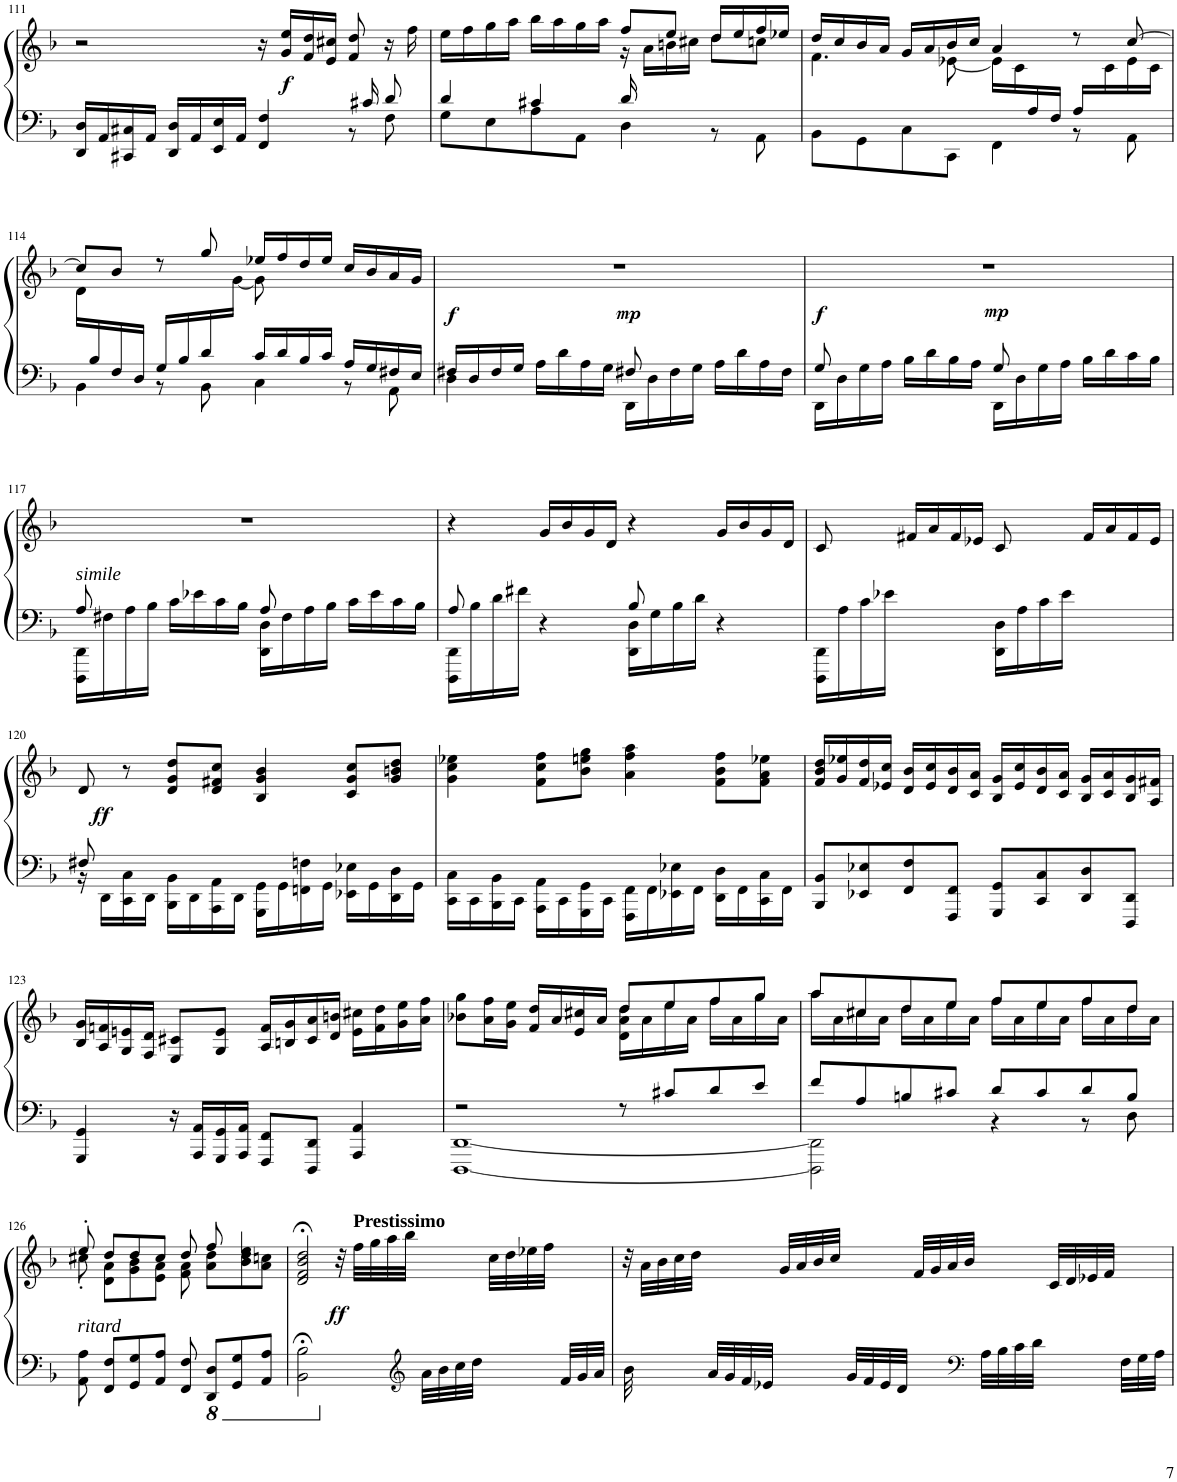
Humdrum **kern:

**kern	**kern	**dynam
*part1	*part1	*part1
*staff2	*staff1	*staff1/2
*I"Piano	*	*
*I'Pno	*	*
!!LO:PB:g=z
*clefF4	*clefG2	*
*k[b-]	*k[b-]	*
*M4/4	*M4/4	*
*met(c)	*met(c)	*
=111	=111	=111
*^	*	*
16DD/ 16D/LL	2.ryy	2r	.
16AA/	.	.	.
16CC#X/ 16C#X/	.	.	.
16AA/JJ	.	.	.
16DD/ 16D/LL	.	.	.
16AA/	.	.	.
16EE/ 16E/	.	.	.
16AA/JJ	.	.	.
4FF/ 4F/	.	16r	.
!	!	!	!LO:DY:b
.	.	16g/ 16ee/LL	f
.	.	16f/ 16dd/	.
.	.	16e/ 16cc#X/JJ	.
16ryy	8r	8f/ 8dd/	.
16c#X/	.	.	.
8d/	8F\	16r	.
.	.	16ff\	.
=112	=112	=112	=112
*	*	*^	*
4d/	8G\L	16ee\LL	2ryy	.
.	.	16ff\	.	.
.	8E\	16gg\	.	.
.	.	16aa\JJ	.	.
4c#X/	8A\	16bb-\LL	.	.
.	.	16aa\	.	.
.	8AA\J	16gg\	.	.
.	.	16aa\JJ	.	.
16d/	4D\	8ff/L	16r	.
16ryy	.	.	16a\LL	.
8ryy	.	8ee/J	16bn\	.
.	.	.	16cc#X\JJ	.
4ryy	8r	16dd/LL	8dd\L	.
.	.	16ee/	.	.
.	8AA\	16ff/	8ccn\J	.
.	.	16ee-X/JJ	.	.
=113	=113	=113	=113	=113
*	*^	*	*	*
8ryy	1ryy	8BB-\L	16dd/LL	4.f\	.
.	.	.	16cc/	.	.
.	.	8GG\	16b-/	.	.
.	.	.	16a/JJ	.	.
.	.	8C\	16g/LL	.	.
.	.	.	16a/	.	.
.	.	8CC\J	16b-/	[8e-X\	.
.	.	.	16cc/JJ	.	.
.	.	4FF\	4a/	16e-\LL]	.
.	.	.	.	16c\	.
16A/	.	.	.	8.ryy	.
16F/JJ	.	.	.	.	.
16A/LL	.	8r	8r	.	.
8.ryy	.	.	.	16c\	.
.	.	8AA\	[8cc/	16e-\	.
.	.	.	.	16c\JJ	.
!!LO:LB:g=z	!!
=114	=114	=114	=114	=114	=114
16ryy	2ryy	4BB-\	8cc/L]	16d\LL	.
16B-/	.	.	.	4.ryy	.
16F/	.	.	8b-/J	.	.
16D/JJ	.	.	.	.	.
16G/LL	.	8r	8r	.	.
16B-/	.	.	.	.	.
16d/	.	8BB-\	8gg/	.	.
2ryy	.	.	.	[16g\JJ	.
.	16c/LL	4C\	16ee-X/LL	8g\]	.
.	16d/	.	16ff/	.	.
.	16B-/	.	16dd/	8ryy	.
.	16c/JJ	.	16ee-/JJ	.	.
.	16A/LL	8r	16cc/LL	4ryy	.
.	16G/	.	16b-/	.	.
.	16F#X/	8AA\	16a/	.	.
16ryy	16E/JJ	.	16g/JJ	.	.
*	*v	*v	*	*	*
*	*	*v	*v	*
=115	=115	=115	=115
!	!	!	!LO:DY:a=2
16F#X/LL	4D\	1r	f
16D/	.	.	.
16F#/	.	.	.
16G/JJ	.	.	.
16A\LL	4ryy	.	.
16d\	.	.	.
16A\	.	.	.
16G\JJ	.	.	.
!	!	!	!LO:DY:a=2
8F#X/	16DD\LL	.	mp
.	16D\	.	.
8ryy	16F#\	.	.
.	16G\JJ	.	.
16A\LL	4ryy	.	.
16d\	.	.	.
16A\	.	.	.
16F#\JJ	.	.	.
=116	=116	=116	=116
!	!	!	!LO:DY:a=2
8G/	16DD\LL	1r	f
.	16D\	.	.
8ryy	16G\	.	.
.	16A\JJ	.	.
16B-\LL	4ryy	.	.
16d\	.	.	.
16B-\	.	.	.
16A\JJ	.	.	.
!	!	!	!LO:DY:a=2
8G/	16DD\LL	.	mp
.	16D\	.	.
8ryy	16G\	.	.
.	16A\JJ	.	.
16B-\LL	4ryy	.	.
16d\	.	.	.
16c\	.	.	.
16B-\JJ	.	.	.
!!LO:LB:g=z
=117	=117	=117	=117
!LO:TX:a:i:t=simile	!	!	!
8A/	16DDD\ 16DD\LL	1r	.
.	16F#X\	.	.
8ryy	16A\	.	.
.	16B-\JJ	.	.
16c\LL	4ryy	.	.
16e-X\	.	.	.
16c\	.	.	.
16B-\JJ	.	.	.
8A/	16DD\ 16D\LL	.	.
.	16F#\	.	.
8ryy	16A\	.	.
.	16B-\JJ	.	.
16c\LL	4ryy	.	.
16e-\	.	.	.
16c\	.	.	.
16B-\JJ	.	.	.
=118	=118	=118	=118
8A/	16DDD\ 16DD\LL	4r	.
.	16B-\	.	.
8ryy	16d\	.	.
.	16f#X\JJ	.	.
4r	4ryy	16g/LL	.
.	.	16b-/	.
.	.	16g/	.
.	.	16d/JJ	.
8B-/	16DD\ 16D\LL	4r	.
.	16G\	.	.
8ryy	16B-\	.	.
.	16d\JJ	.	.
4r	4ryy	16g/LL	.
.	.	16b-/	.
.	.	16g/	.
.	.	16d/JJ	.
=119	=119	=119	=119
1ryy	16DDD\ 16DD\LL	8c/	.
.	16A\	.	.
.	16c\	8ryy	.
.	16e-X\JJ	.	.
.	4ryy	16f#X/LL	.
.	.	16a/	.
.	.	16f#/	.
.	.	16e-X/JJ	.
.	16DD\ 16D\LL	8c/	.
.	16A\	.	.
.	16c\	8ryy	.
.	16e-\JJ	.	.
.	4ryy	16f#/LL	.
.	.	16a/	.
.	.	16f#/	.
.	.	16e-/JJ	.
!!LO:LB:g=z
=120	=120	=120	=120
8F#X/	16r	8d/	.
!	!	!	!LO:DY:a=2
.	16DD\LL	.	ff
8ryy	16CC\ 16C\	8r	.
.	16DD\JJ	.	.
4ryy	16BBB-\ 16BB-\LL	8d/ 8g/ 8dd/L	.
.	16DD\	.	.
.	16AAA\ 16AA\	8d/ 8f#X/ 8cc/J	.
.	16DD\JJ	.	.
2ryy	16GGG\ 16GG\LL	4B-/ 4g/ 4b-/	.
.	16GG\	.	.
.	16FFn\ 16Fn\	.	.
.	16GG\JJ	.	.
.	16EE-X\ 16E-X\LL	8c/ 8g/ 8cc/L	.
.	16GG\	.	.
.	16DD\ 16D\	8g/ 8bn/ 8dd/J	.
.	16GG\JJ	.	.
=121	=121	=121	=121
1ryy	16CC\ 16C\LL	4g\ 4cc\ 4ee-X\	.
.	16CC\	.	.
.	16BBB-\ 16BB-\	.	.
.	16CC\JJ	.	.
.	16AAA\ 16AA\LL	8f\ 8cc\ 8ff\L	.
.	16CC\	.	.
.	16GGG\ 16GG\	8b-\ 8een\ 8gg\J	.
.	16CC\JJ	.	.
.	16FFF\ 16FF\LL	4a\ 4ff\ 4aa\	.
.	16FF\	.	.
.	16EE-X\ 16E-X\	.	.
.	16FF\JJ	.	.
.	16DD\ 16D\LL	8f\ 8b-\ 8ff\L	.
.	16FF\	.	.
.	16CC\ 16C\	8f\ 8a\ 8ee-X\J	.
.	16FF\JJ	.	.
*v	*v	*	*
=122	=122	=122
8BBB-/ 8BB-/L	16f/ 16b-/ 16dd/LL	.
.	16g/ 16ee-X/	.
8EE-X/ 8E-X/	16f/ 16dd/	.
.	16e-X/ 16cc/JJ	.
8FF/ 8F/	16d/ 16b-/LL	.
.	16e-/ 16cc/	.
8FFF/ 8FF/J	16d/ 16b-/	.
.	16c/ 16a/JJ	.
8GGG/ 8GG/L	16B-/ 16g/LL	.
.	16e-/ 16cc/	.
8CC/ 8C/	16d/ 16b-/	.
.	16c/ 16a/JJ	.
8DD/ 8D/	16B-/ 16g/LL	.
.	16c/ 16a/	.
8DDD/ 8DD/J	16B-/ 16g/	.
.	16A/ 16f#X/JJ	.
!!LO:LB:g=z
=123	=123	=123
4GGG/ 4GG/	16B-/ 16g/LL	.
.	16A/ 16fn/	.
.	16G/ 16en/	.
.	16F/ 16d/JJ	.
16r	8E/ 8c#X/L	.
16AAA/ 16AA/LL	.	.
16GGG/ 16GG/	8G/ 8e/J	.
16AAA/ 16AA/JJ	.	.
8FFF/ 8FF/L	16A/ 16f/LL	.
.	16Bn/ 16g/	.
8DDD/ 8DD/J	16c#/ 16a/	.
.	16d/ 16bn/JJ	.
4AAA/ 4AA/	16e\ 16cc#X\LL	.
.	16f\ 16dd\	.
.	16g\ 16ee\	.
.	16a\ 16ff\JJ	.
=124	=124	=124
*^	*^	*
2r	[1DDD [1DD	8b-X\ 8gg\L	2ryy	.
.	.	16a\ 16ff\L	.	.
.	.	16g\ 16ee\JJ	.	.
.	.	16f/ 16dd/LL	.	.
.	.	16a/	.	.
.	.	16e/ 16cc#X/	.	.
.	.	16a/JJ	.	.
8r	.	8dd/L	16d\ 16a\ 16dd\LL	.
.	.	.	16a\	.
8c#X/L	.	8ee/	16ee\	.
.	.	.	16a\JJ	.
8d/	.	8ff/	16ff\LL	.
.	.	.	16a\	.
8e/J	.	8gg/J	16gg\	.
.	.	.	16a\JJ	.
=125	=125	=125	=125	=125
8f/L	2DDD\] 2DD\]	8aa/L	16aa\LL	.
.	.	.	16a\	.
8A/	.	8cc#X/	16cc#\	.
.	.	.	16a\JJ	.
8Bn/	.	8dd/	16dd\LL	.
.	.	.	16a\	.
8c#X/J	.	8ee/J	16ee\	.
.	.	.	16a\JJ	.
8d/L	4r	8ff/L	16ff\LL	.
.	.	.	16a\	.
8c#/	.	8ee/	16ee\	.
.	.	.	16a\JJ	.
8d/	8r	8ff/	16ff\LL	.
.	.	.	16a\	.
8B/J	8D\	8dd/J	16dd\	.
.	.	.	16a\JJ	.
*v	*v	*	*	*
!!LO:LB:g=z	!!
=126	=126	=126	=126
!LO:TX:a:i:t=ritard	!	!	!
8AA\' 8A\'	8ee'/	8cc#X'\	.
8FF/ 8F/L	8dd/L	8d\ 8a\L	.
8GG/ 8G/	8dd/	8g\ 8b-\	.
8AA/ 8A/J	8cc#/J	8e\ 8a\J	.
8FF/' 8F/'	8dd'/	8f\' 8a\'	.
*8ba	*	*	*
8DDD/ 8DD/L	8ff/	8a\ 8dd\L	.
8GGG/ 8GG/	4ee/	8b-\ 8dd\	.
8AAA/ 8AA/J	.	8a\ 8ccn\J	.
*	*v	*v	*
=127	=127	=127
2BBB-\;< 2BB-\;<	2d/;< 2f/;< 2b-/;< 2dd/;<	.
*X8ba	*	*
!	!	!LO:DY:a=2
8ryy	32r	ff
!	!LO:TX:a:B:t=Prestissimo	!
.	32ff\LLL	.
.	32gg\	.
.	32aa\	.
*clefG2	*	*
32ryy	32bb-\JJJ	.
32a\LLL	8ryy	.
32b-\	.	.
32cc\	.	.
32dd\JJJ	.	.
8ryy	32cc\LLL	.
.	32dd\	.
.	32ee-X\	.
.	32ff\JJJ	.
32f/LLL	32ryy	.
32g/	16ryy	.
32a/JJJ	.	.
=128	=128	=128
32b-\	32r	.
8ryy	32a\LLL	.
.	32b-\	.
.	32cc\	.
.	32dd\JJJ	.
32a/LLL	8ryy	.
32g/	.	.
32f/	.	.
32e-X/JJJ	.	.
8ryy	32g/LLL	.
.	32a/	.
.	32b-/	.
.	32cc/JJJ	.
32g/LLL	8ryy	.
32f/	.	.
32e-/	.	.
32d/JJJ	.	.
8ryy	32f/LLL	.
.	32g/	.
.	32a/	.
*clefF4	*	*
.	32b-/JJJ	.
32A\LLL	8ryy	.
32B-\	.	.
32c\	.	.
32d\JJJ	.	.
8ryy	32c/LLL	.
.	32d/	.
.	32e-X/	.
.	32f/JJJ	.
32F\LLL	32ryy	.
32G\	16ryy	.
32A\JJJ	.	.
=	=	=
*-	*-	*-
